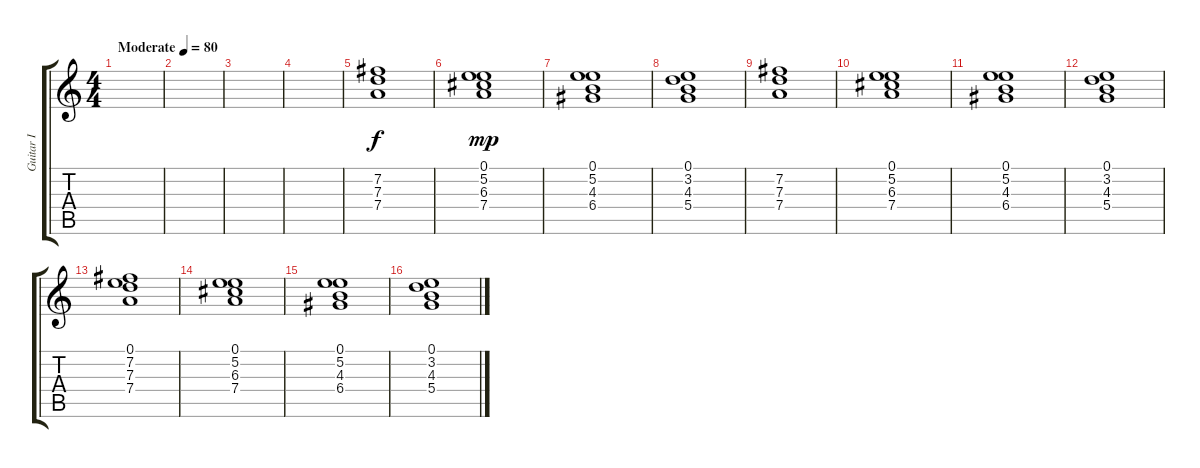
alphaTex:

\track ("Guitar I " "Guitar I ") {instrument electricguitarjazz}
\staff {score tabs}
\tuning (E4 B3 G3 D3 A2 E2) {hide}
\ts (4 4)
\tempo (80 "Moderate")
\clef g2
\ks c
|
|
|
|
(7.2 7.3 7.4).1 |
(0.1 5.2 6.3 7.4).1{dy mp} |
(0.1 5.2 4.3 6.4).1 |
(0.1 3.2 4.3 5.4).1 |
(7.2 7.3 7.4).1 |
(0.1 5.2 6.3 7.4).1 |
(0.1 5.2 4.3 6.4).1 |
(0.1 3.2 4.3 5.4).1 |
(0.1 7.2 7.3 7.4).1 |
(0.1 5.2 6.3 7.4).1 |
(0.1 5.2 4.3 6.4).1 |
(0.1 3.2 4.3 5.4).1
